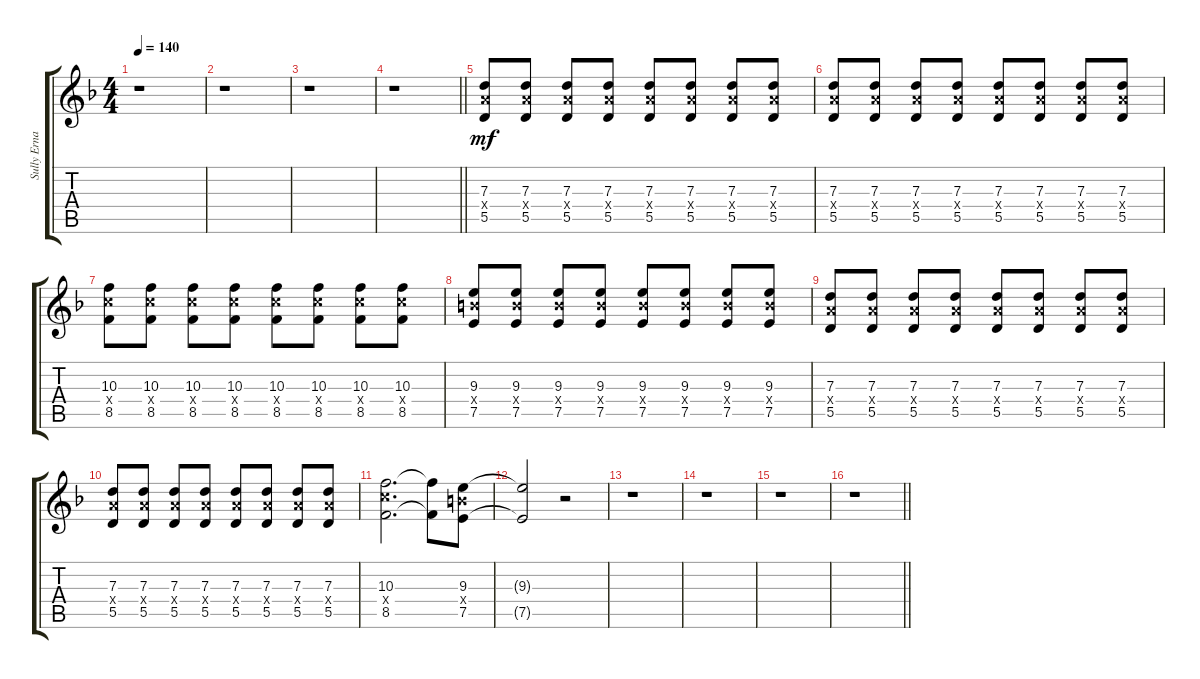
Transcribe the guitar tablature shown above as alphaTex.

\track ("Sully Erna" "Sully Erna") {instrument distortionguitar}
\staff {score tabs}
\tuning (E4 B3 G3 D3 A2 D2) {hide}
\ts (4 4)
\tempo 140
\clef g2
\ks f
r.1{dy mf} |
r.1 |
r.1 |
\barLineRight lightlight
r.1 |
(7.3 7.4{x} 5.5).8 (7.3 7.4{x} 5.5).8 (7.3 7.4{x} 5.5).8 (7.3 7.4{x} 5.5).8 (7.3 7.4{x} 5.5).8 (7.3 7.4{x} 5.5).8 (7.3 7.4{x} 5.5).8 (7.3 7.4{x} 5.5).8 |
(7.3 7.4{x} 5.5).8 (7.3 7.4{x} 5.5).8 (7.3 7.4{x} 5.5).8 (7.3 7.4{x} 5.5).8 (7.3 7.4{x} 5.5).8 (7.3 7.4{x} 5.5).8 (7.3 7.4{x} 5.5).8 (7.3 7.4{x} 5.5).8 |
(10.3 10.4{x} 8.5).8 (10.3 10.4{x} 8.5).8 (10.3 10.4{x} 8.5).8 (10.3 10.4{x} 8.5).8 (10.3 10.4{x} 8.5).8 (10.3 10.4{x} 8.5).8 (10.3 10.4{x} 8.5).8 (10.3 10.4{x} 8.5).8 |
(9.3 9.4{x} 7.5).8 (9.3 9.4{x} 7.5).8 (9.3 9.4{x} 7.5).8 (9.3 9.4{x} 7.5).8 (9.3 9.4{x} 7.5).8 (9.3 9.4{x} 7.5).8 (9.3 9.4{x} 7.5).8 (9.3 9.4{x} 7.5).8 |
(7.3 7.4{x} 5.5).8 (7.3 7.4{x} 5.5).8 (7.3 7.4{x} 5.5).8 (7.3 7.4{x} 5.5).8 (7.3 7.4{x} 5.5).8 (7.3 7.4{x} 5.5).8 (7.3 7.4{x} 5.5).8 (7.3 7.4{x} 5.5).8 |
(7.3 7.4{x} 5.5).8 (7.3 7.4{x} 5.5).8 (7.3 7.4{x} 5.5).8 (7.3 7.4{x} 5.5).8 (7.3 7.4{x} 5.5).8 (7.3 7.4{x} 5.5).8 (7.3 7.4{x} 5.5).8 (7.3 7.4{x} 5.5).8 |
(10.3 10.4{x} 8.5).2{d} (10.3{t} 8.5{t}).8 (9.3 9.4{x} 7.5).8 |
(9.3{t} 7.5{t}).2 r.2 |
r.1 |
r.1 |
r.1 |
\barLineRight lightlight
r.1
